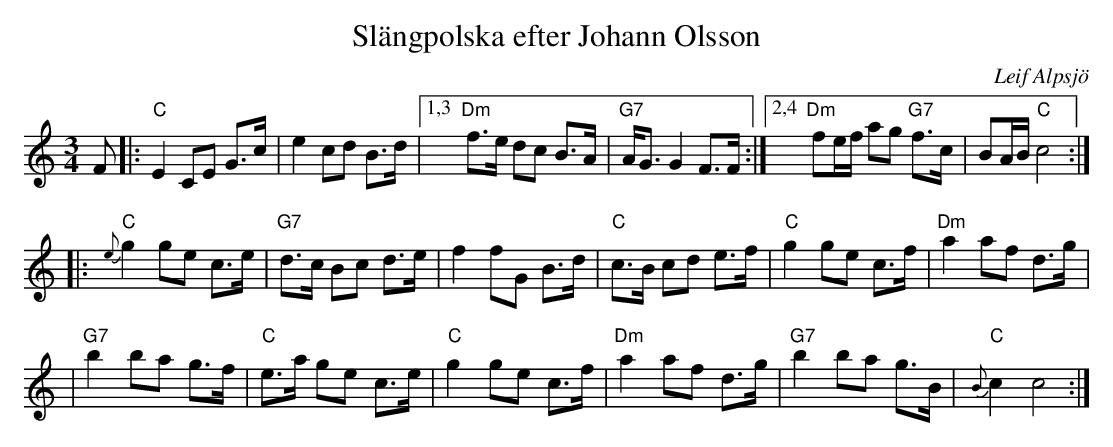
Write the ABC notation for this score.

X:1
T: Sl\"angpolska efter Johann Olsson
O: Leif Alpsj\"o
M: 3/4
L: 1/8
K: C
F \
|: "C"E2 CE G>c \
| e2 cd B>d \
|1,3 "Dm"f>e dc B>A \
| "G7"A<G G2 F>F \
:|2,4 "Dm"fe/f/ ag "G7"f>c \
| BA/B/ "C"c4 :|
|: "C"{e}g2 ge c>e \
| "G7"d>c Bc d>e \
| f2 fG B>d \
| "C"c>B cd e>f \
| "C"g2 ge c>f \
| "Dm"a2 af d>g |
| "G7"b2 ba g>f \
| "C"e>a ge c>e \
| "C"g2 ge c>f \
| "Dm"a2 af d>g \
| "G7"b2 ba g>B \
| "C"{B}c2 c4 :|
